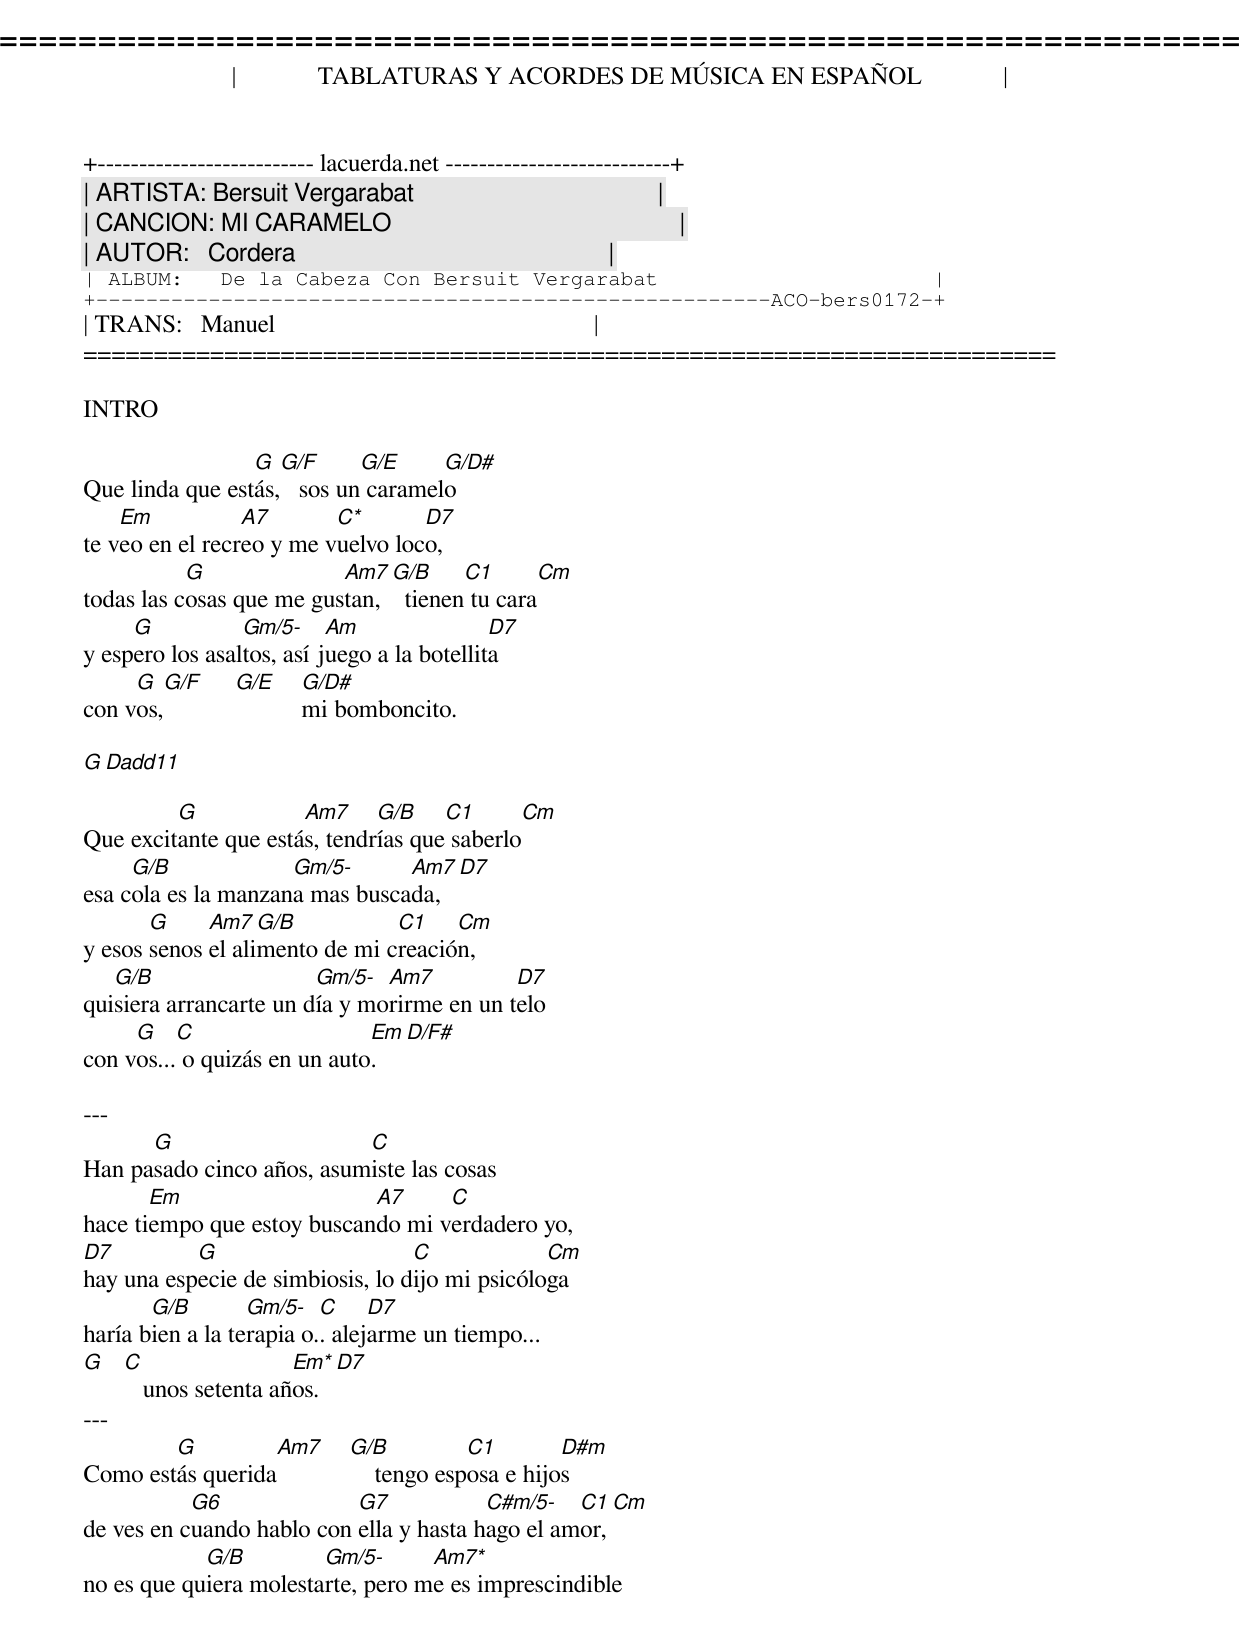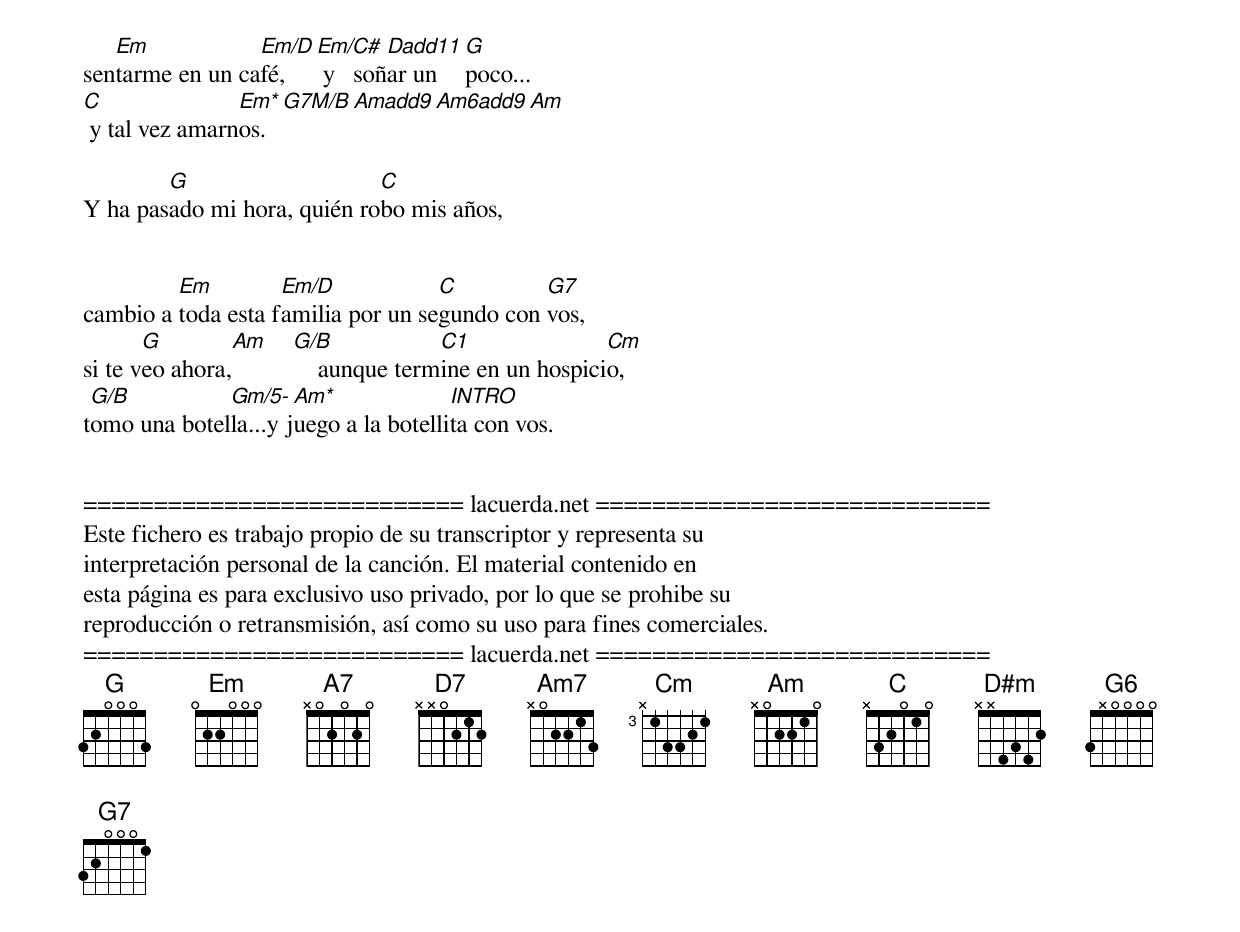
=====================================================================
|             TABLATURAS Y ACORDES DE MÚSICA EN ESPAÑOL             |
+-------------------------- lacuerda.net ---------------------------+
| ARTISTA: Bersuit Vergarabat                                       |
| CANCION: MI CARAMELO                                              |
| AUTOR:   Cordera                                                  |
| ALBUM:   De la Cabeza Con Bersuit Vergarabat                      |
+------------------------------------------------------ACO-bers0172-+
| TRANS:   Manuel                                                   |
=====================================================================

INTRO

                 G  G/F      G/E     G/D#
Que linda que estás,   sos un caramelo
    Em           A7       C*       D7
te veo en el recreo y me vuelvo loco,
           G              Am7  G/B     C1        Cm
todas las cosas que me gustan,   tienen tu cara
     G           Gm/5-     Am                D7
y espero los asaltos, así juego a la botellita
     G  G/F  G/E G/D#
con vos,         mi bomboncito.

G Dadd11

         G            Am7     G/B    C1       Cm
Que excitante que estás, tendrías que saberlo
     G/B             Gm/5-      Am7  D7
esa cola es la manzana mas buscada,
       G     Am7   G/B          C1    Cm
y esos senos el alimento de mi creación,
   G/B                  Gm/5-  Am7          D7
quisiera arrancarte un día y morirme en un telo
     G    C                   Em  D/F#
con vos... o quizás en un auto.

---
      G                    C
Han pasado cinco años, asumiste las cosas
       Em                   A7     C
hace tiempo que estoy buscando mi verdadero yo,
D7         G                      C             Cm
hay una especie de simbiosis, lo dijo mi psicóloga
       G/B        Gm/5-   C     D7
haría bien a la terapia o.. alejarme un tiempo...
G  C                 Em*  D7
      unos setenta años.
---
        G         Am7 G/B          C1        D#m
Como estás querida        tengo esposa e hijos
           G6              G7            C#m/5-   C1 Cm
de ves en cuando hablo con ella y hasta hago el amor,
            G/B         Gm/5-      Am7*
no es que quiera molestarte, pero me es imprescindible
   Em            Em/D  Em/C#   Dadd11  G
sentarme en un café,    y   soñar un   poco...
C               Em*  G7M/B  Amadd9  Am6add9 Am
 y tal vez amarnos.

        G                    C
Y ha pasado mi hora, quién robo mis años,


         Em         Em/D            C         G7
cambio a toda esta familia por un segundo con vos,
       G        Am  G/B            C1               Cm
si te veo ahora,        aunque termine en un hospicio,
 G/B          Gm/5-   Am*              INTRO
tomo una botella...y juego a la botellita con vos.


=========================== lacuerda.net ============================
Este fichero es trabajo propio de su transcriptor y representa su
interpretación personal de la canción. El material contenido en
esta página es para exclusivo uso privado, por lo que se prohibe su
reproducción o retransmisión, así como su uso para fines comerciales.
=========================== lacuerda.net ============================
